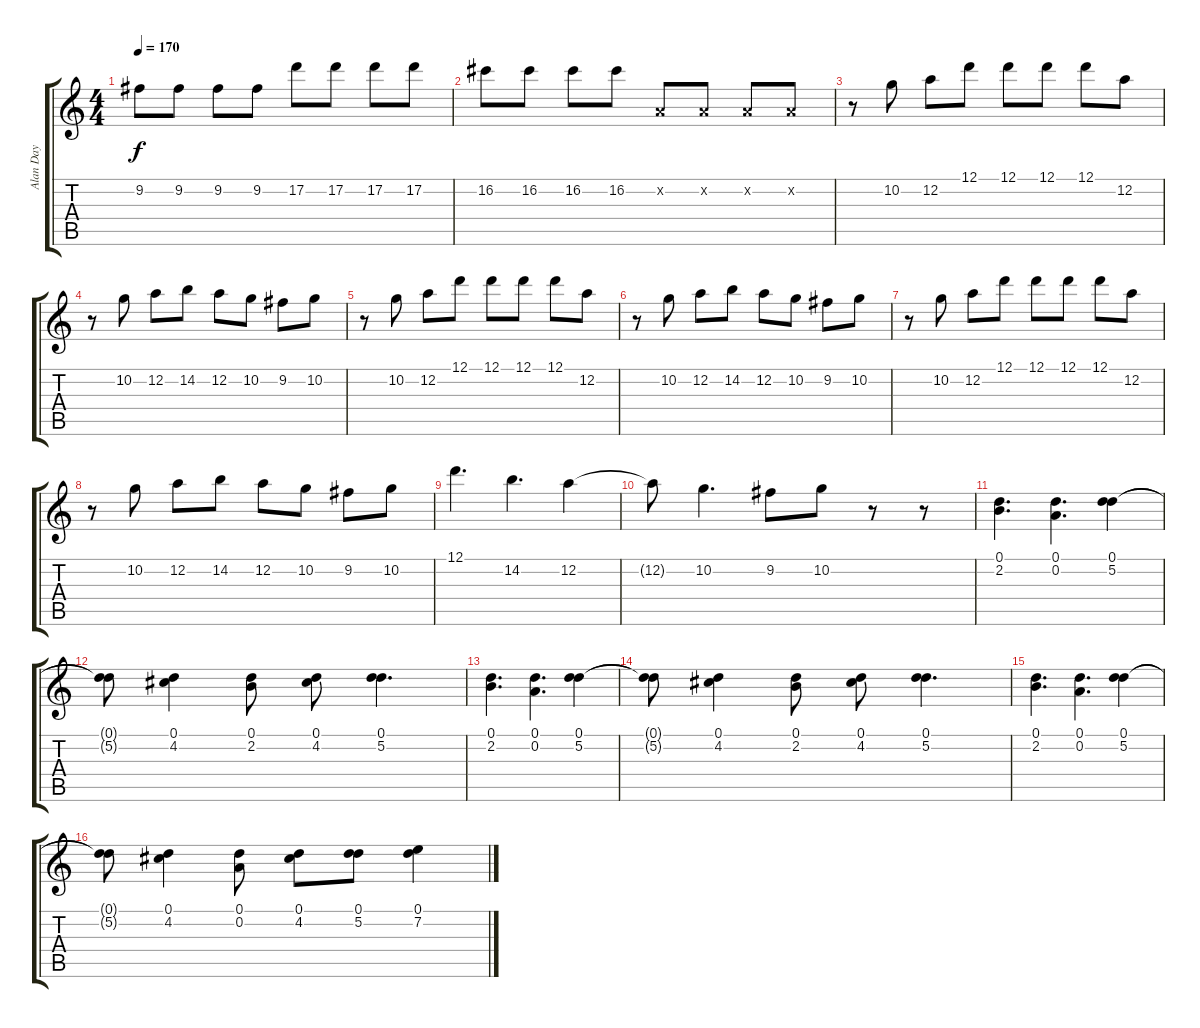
\track ("Alan Day" "Alan Day") {instrument distortionguitar bank 255}
\staff {score tabs}
\tuning (D4 A3 F3 C3 G2 D2) {hide}
\ts (4 4)
\tempo 170
\clef g2
\ks c
9.2.8{dy f} 9.2.8 9.2.8 9.2.8 17.2.8 17.2.8 17.2.8 17.2.8 |
16.2.8 16.2.8 16.2.8 16.2.8 0.2{x}.8 0.2{x}.8 0.2{x}.8 0.2{x}.8 |
r.8 10.2.8 12.2.8 12.1.8 12.1.8 12.1.8 12.1.8 12.2.8 |
r.8 10.2.8 12.2.8 14.2.8 12.2.8 10.2.8 9.2.8 10.2.8 |
r.8 10.2.8 12.2.8 12.1.8 12.1.8 12.1.8 12.1.8 12.2.8 |
r.8 10.2.8 12.2.8 14.2.8 12.2.8 10.2.8 9.2.8 10.2.8 |
r.8 10.2.8 12.2.8 12.1.8 12.1.8 12.1.8 12.1.8 12.2.8 |
r.8 10.2.8 12.2.8 14.2.8 12.2.8 10.2.8 9.2.8 10.2.8 |
12.1.4{d} 14.2.4{d} 12.2.4 |
12.2{t}.8 10.2.4{d} 9.2.8 10.2.8 r.8 r.8 |
(0.1 2.2).4{d} (0.1 0.2).4{d} (0.1 5.2).4 |
(0.1{t} 5.2{t}).8 (0.1 4.2).4 (0.1 2.2).8 (0.1 4.2).8 (0.1 5.2).4{d} |
(0.1 2.2).4{d} (0.1 0.2).4{d} (0.1 5.2).4 |
(0.1{t} 5.2{t}).8 (0.1 4.2).4 (0.1 2.2).8 (0.1 4.2).8 (0.1 5.2).4{d} |
(0.1 2.2).4{d} (0.1 0.2).4{d} (0.1 5.2).4 |
(0.1{t} 5.2{t}).8 (0.1 4.2).4 (0.1 0.2).8 (0.1 4.2).8 (0.1 5.2).8 (0.1 7.2).4
